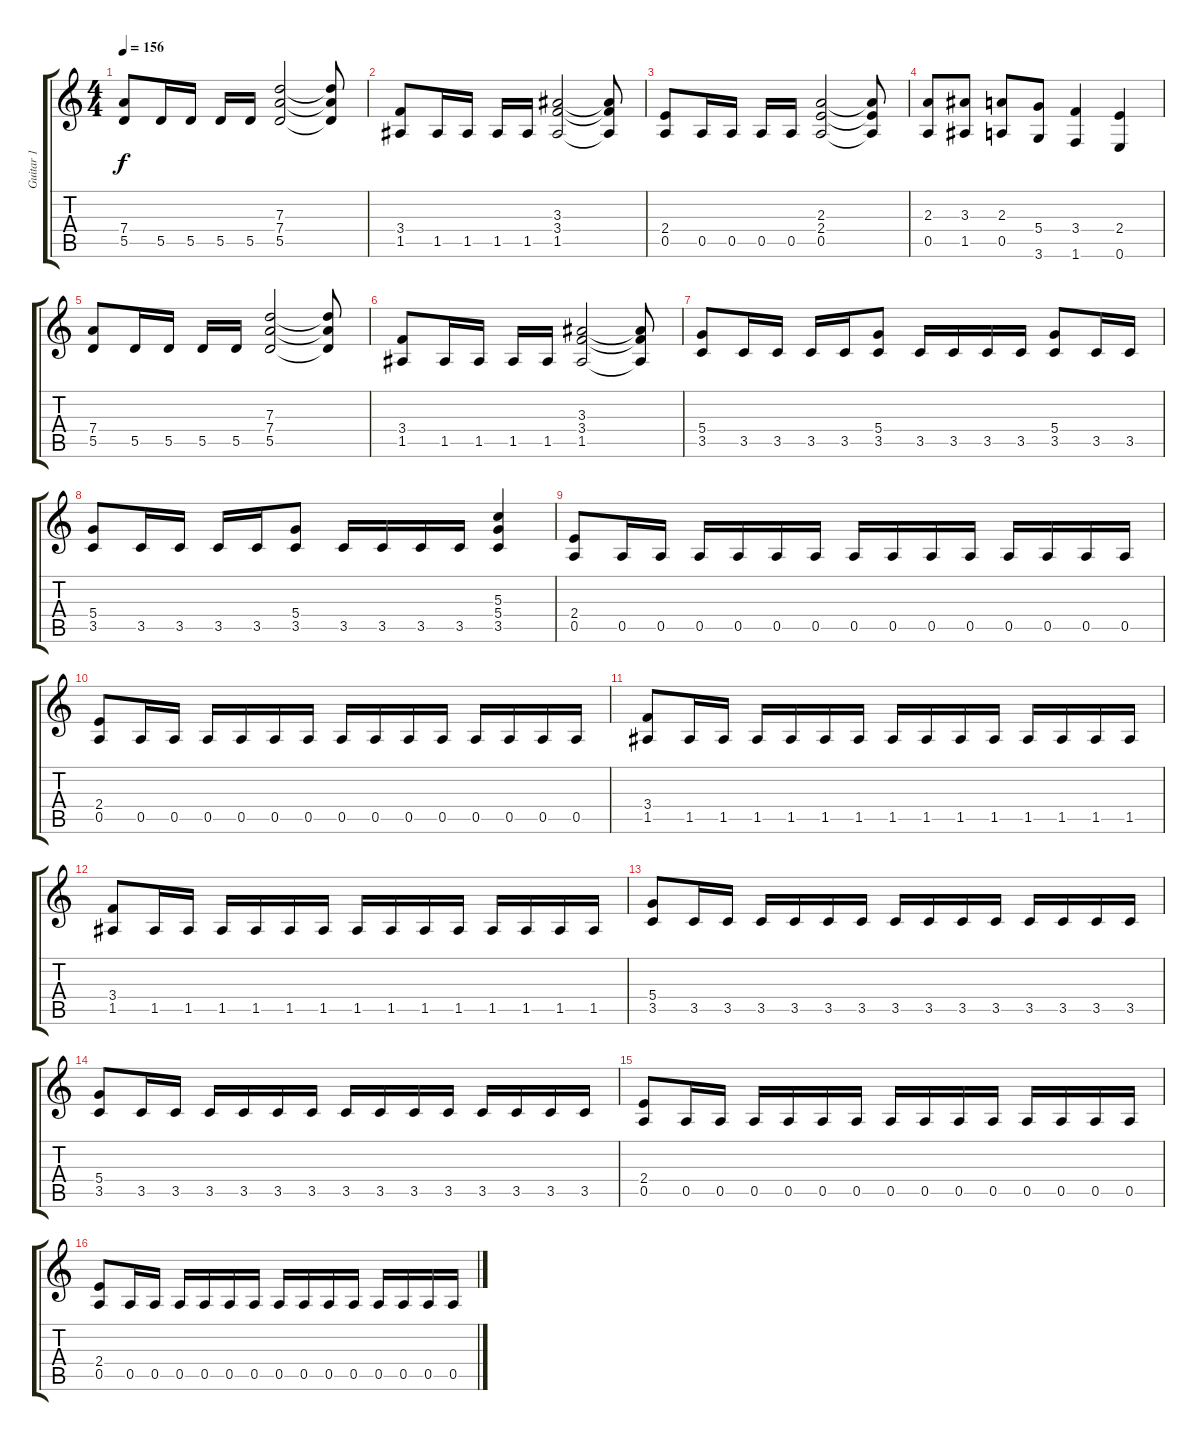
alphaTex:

\track ("Guitar 1" "Guitar 1") {instrument overdrivenguitar}
\staff {score tabs}
\tuning (E4 B3 G3 D3 A2 E2) {hide}
\ts (4 4)
\section ("" "")
\tempo 156
\clef g2
\ks c
(7.4 5.5).8{dy f} 5.5.16 5.5.16 5.5.16 5.5.16 (7.3 7.4 5.5).2 (7.3{t} 7.4{t} 5.5{t}).8 |
(3.4 1.5).8 1.5.16 1.5.16 1.5.16 1.5.16 (3.3 3.4 1.5).2 (3.3{t} 3.4{t} 1.5{t}).8 |
(2.4 0.5).8 0.5.16 0.5.16 0.5.16 0.5.16 (2.3 2.4 0.5).2 (2.3{t} 2.4{t} 0.5{t}).8 |
(2.3 0.5).8 (3.3 1.5).8 (2.3 0.5).8 (5.4 3.6).8 (3.4 1.6).4 (2.4 0.6).4 |
(7.4 5.5).8 5.5.16 5.5.16 5.5.16 5.5.16 (7.3 7.4 5.5).2 (7.3{t} 7.4{t} 5.5{t}).8 |
(3.4 1.5).8 1.5.16 1.5.16 1.5.16 1.5.16 (3.3 3.4 1.5).2 (3.3{t} 3.4{t} 1.5{t}).8 |
(5.4 3.5).8 3.5.16 3.5.16 3.5.16 3.5.16 (5.4 3.5).8 3.5.16 3.5.16 3.5.16 3.5.16 (5.4 3.5).8 3.5.16 3.5.16 |
(5.4 3.5).8 3.5.16 3.5.16 3.5.16 3.5.16 (5.4 3.5).8 3.5.16 3.5.16 3.5.16 3.5.16 (5.3 5.4 3.5).4 |
(2.4 0.5).8 0.5.16 0.5.16 0.5.16 0.5.16 0.5.16 0.5.16 0.5.16 0.5.16 0.5.16 0.5.16 0.5.16 0.5.16 0.5.16 0.5.16 |
(2.4 0.5).8 0.5.16 0.5.16 0.5.16 0.5.16 0.5.16 0.5.16 0.5.16 0.5.16 0.5.16 0.5.16 0.5.16 0.5.16 0.5.16 0.5.16 |
(3.4 1.5).8 1.5.16 1.5.16 1.5.16 1.5.16 1.5.16 1.5.16 1.5.16 1.5.16 1.5.16 1.5.16 1.5.16 1.5.16 1.5.16 1.5.16 |
(3.4 1.5).8 1.5.16 1.5.16 1.5.16 1.5.16 1.5.16 1.5.16 1.5.16 1.5.16 1.5.16 1.5.16 1.5.16 1.5.16 1.5.16 1.5.16 |
(5.4 3.5).8 3.5.16 3.5.16 3.5.16 3.5.16 3.5.16 3.5.16 3.5.16 3.5.16 3.5.16 3.5.16 3.5.16 3.5.16 3.5.16 3.5.16 |
(5.4 3.5).8 3.5.16 3.5.16 3.5.16 3.5.16 3.5.16 3.5.16 3.5.16 3.5.16 3.5.16 3.5.16 3.5.16 3.5.16 3.5.16 3.5.16 |
(2.4 0.5).8 0.5.16 0.5.16 0.5.16 0.5.16 0.5.16 0.5.16 0.5.16 0.5.16 0.5.16 0.5.16 0.5.16 0.5.16 0.5.16 0.5.16 |
(2.4 0.5).8 0.5.16 0.5.16 0.5.16 0.5.16 0.5.16 0.5.16 0.5.16 0.5.16 0.5.16 0.5.16 0.5.16 0.5.16 0.5.16 0.5.16
